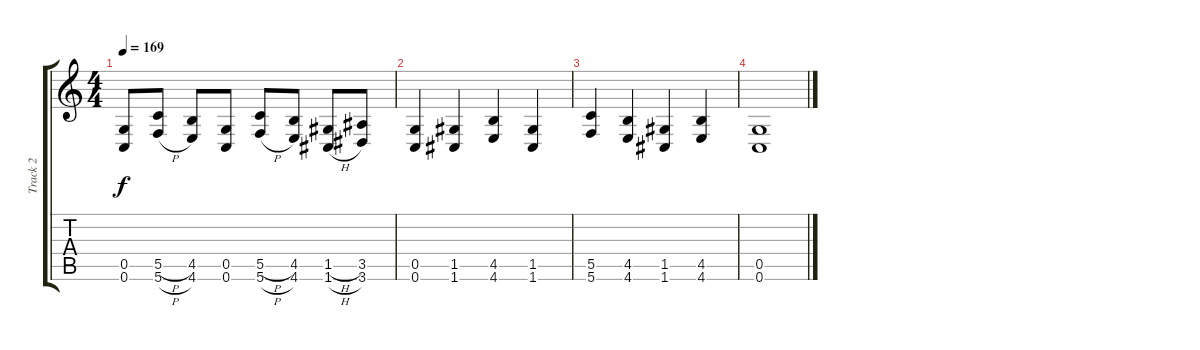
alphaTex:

\track ("Track 2" "Track 2") {instrument distortionguitar}
\staff {score tabs}
\tuning (D4 A3 F3 C3 G2 C2) {hide}
\ts (4 4)
\tempo 169
\clef g2
\ks c
(0.5 0.6).8{dy f} (5.5{h} 5.6{h}).8 (4.5 4.6).8 (0.5 0.6).8 (5.5{h} 5.6{h}).8 (4.5 4.6).8 (1.5{h} 1.6{h}).8 (3.5 3.6).8 |
(0.5 0.6).4 (1.5 1.6).4 (4.5 4.6).4 (1.5 1.6).4 |
(5.5 5.6).4 (4.5 4.6).4 (1.5 1.6).4 (4.5 4.6).4 |
(0.5 0.6).1
